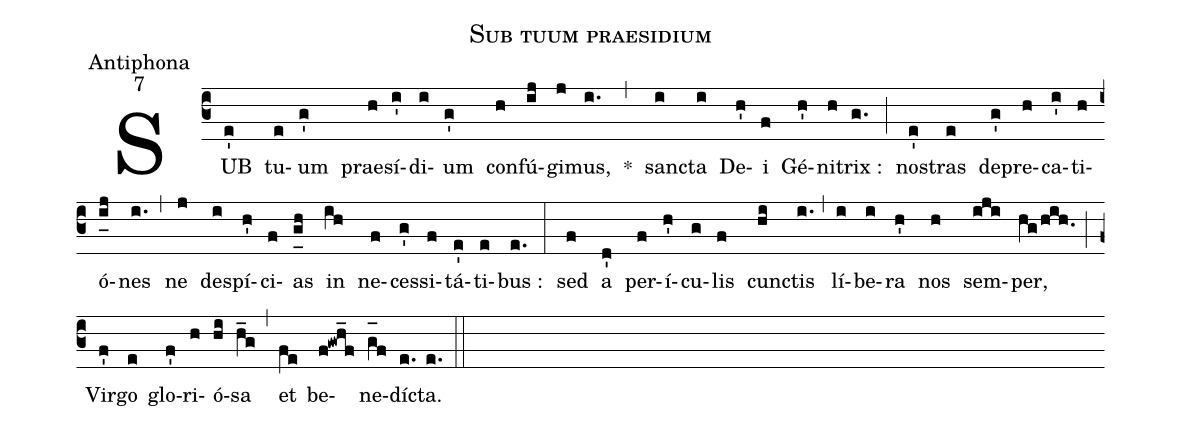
name:Sub tuum praesidium;
office-part:Antiphona;
mode:7;
%%
(c3) SUB(e') tu(e)um(g') prae(h)sí(i')di(i)um(g') con(h)fú(ij)gi(j)mus,(i.) *(,) san(i)cta(i) De(h')i(f) Gé(h')ni(h)trix :(g.) (;) no(e')stras(e) de(g')pre(h)ca(i')ti(h)ó(i_[uh:l]j)nes(i.) (,) ne(j) de(i)spí(h')ci(f)as(g_[uh:l]h) in(ih) ne(f)ces(g')si(f)tá(e')ti(e)bus :(e.) (:) sed(f) a(d') per(f)í(h')cu(g)lis(f) cun(hi)ctis(i.) (,) lí(i)be(i)ra(h') nos(h) sem(iji)per,(hg/hih.) (;) Vir(f')go(e) glo(f')ri(h)ó(hi)sa(h_g) (,) et(fe) be(f!gwh_f)ne(g_[oh:h]f)dí(e.)cta.(e.) (::)
